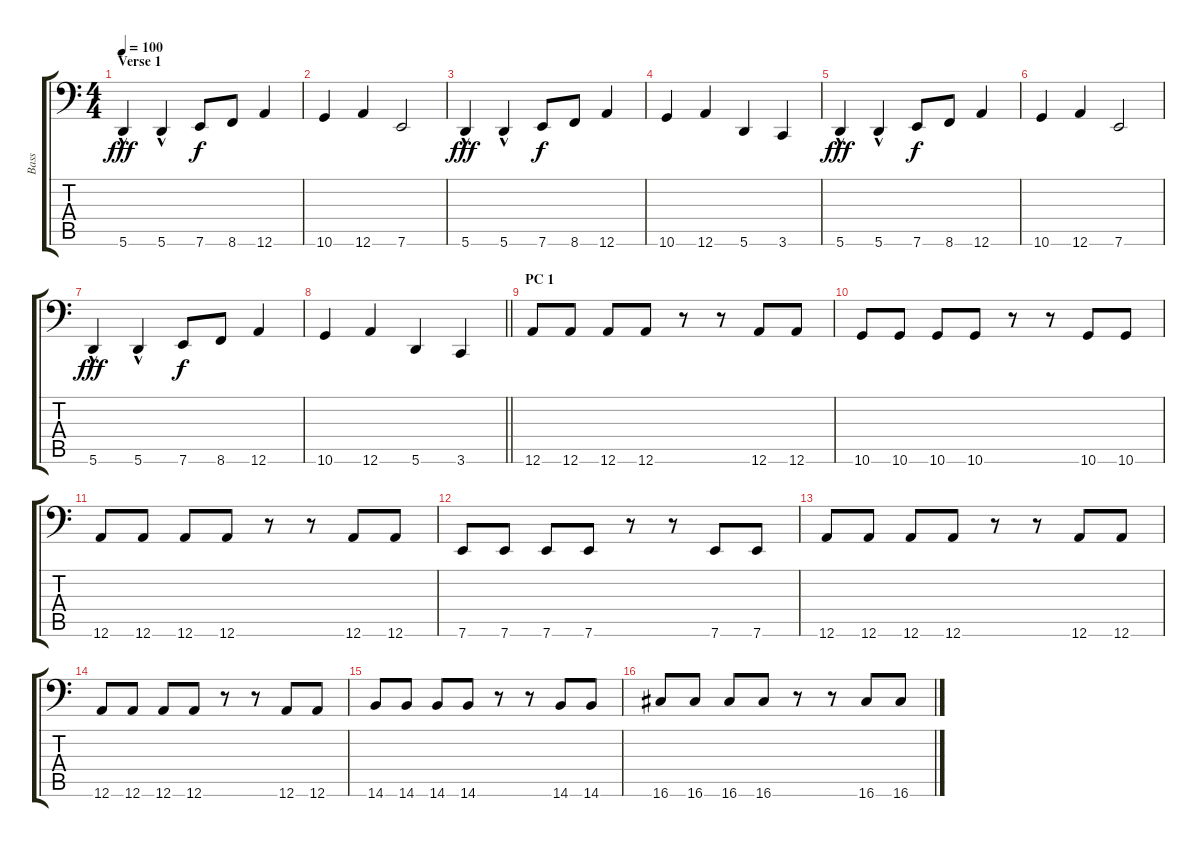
\track ("Bass" "Bass") {instrument overdrivenguitar}
\staff {score tabs}
\tuning (C3 G2 D2 A1 E1 A0) {hide}
\ts (4 4)
\section ("" "Verse 1")
\tempo 100
\clef f4
\ks c
5.6{hac}.4{dy fff} 5.6{hac}.4 7.6.8{dy f} 8.6.8 12.6.4 |
10.6.4 12.6.4 7.6.2 |
5.6{hac}.4{dy fff} 5.6{hac}.4 7.6.8{dy f} 8.6.8 12.6.4 |
10.6.4 12.6.4 5.6.4 3.6.4 |
5.6{hac}.4{dy fff} 5.6{hac}.4 7.6.8{dy f} 8.6.8 12.6.4 |
10.6.4 12.6.4 7.6.2 |
5.6{hac}.4{dy fff} 5.6{hac}.4 7.6.8{dy f} 8.6.8 12.6.4 |
\barLineRight lightlight
10.6.4 12.6.4 5.6.4 3.6.4 |
\section ("" "PC 1")
12.6.8 12.6.8 12.6.8 12.6.8 r.8 r.8 12.6.8 12.6.8 |
10.6.8 10.6.8 10.6.8 10.6.8 r.8 r.8 10.6.8 10.6.8 |
12.6.8 12.6.8 12.6.8 12.6.8 r.8 r.8 12.6.8 12.6.8 |
7.6.8 7.6.8 7.6.8 7.6.8 r.8 r.8 7.6.8 7.6.8 |
12.6.8 12.6.8 12.6.8 12.6.8 r.8 r.8 12.6.8 12.6.8 |
12.6.8 12.6.8 12.6.8 12.6.8 r.8 r.8 12.6.8 12.6.8 |
14.6.8 14.6.8 14.6.8 14.6.8 r.8 r.8 14.6.8 14.6.8 |
16.6.8 16.6.8 16.6.8 16.6.8 r.8 r.8 16.6.8 16.6.8
